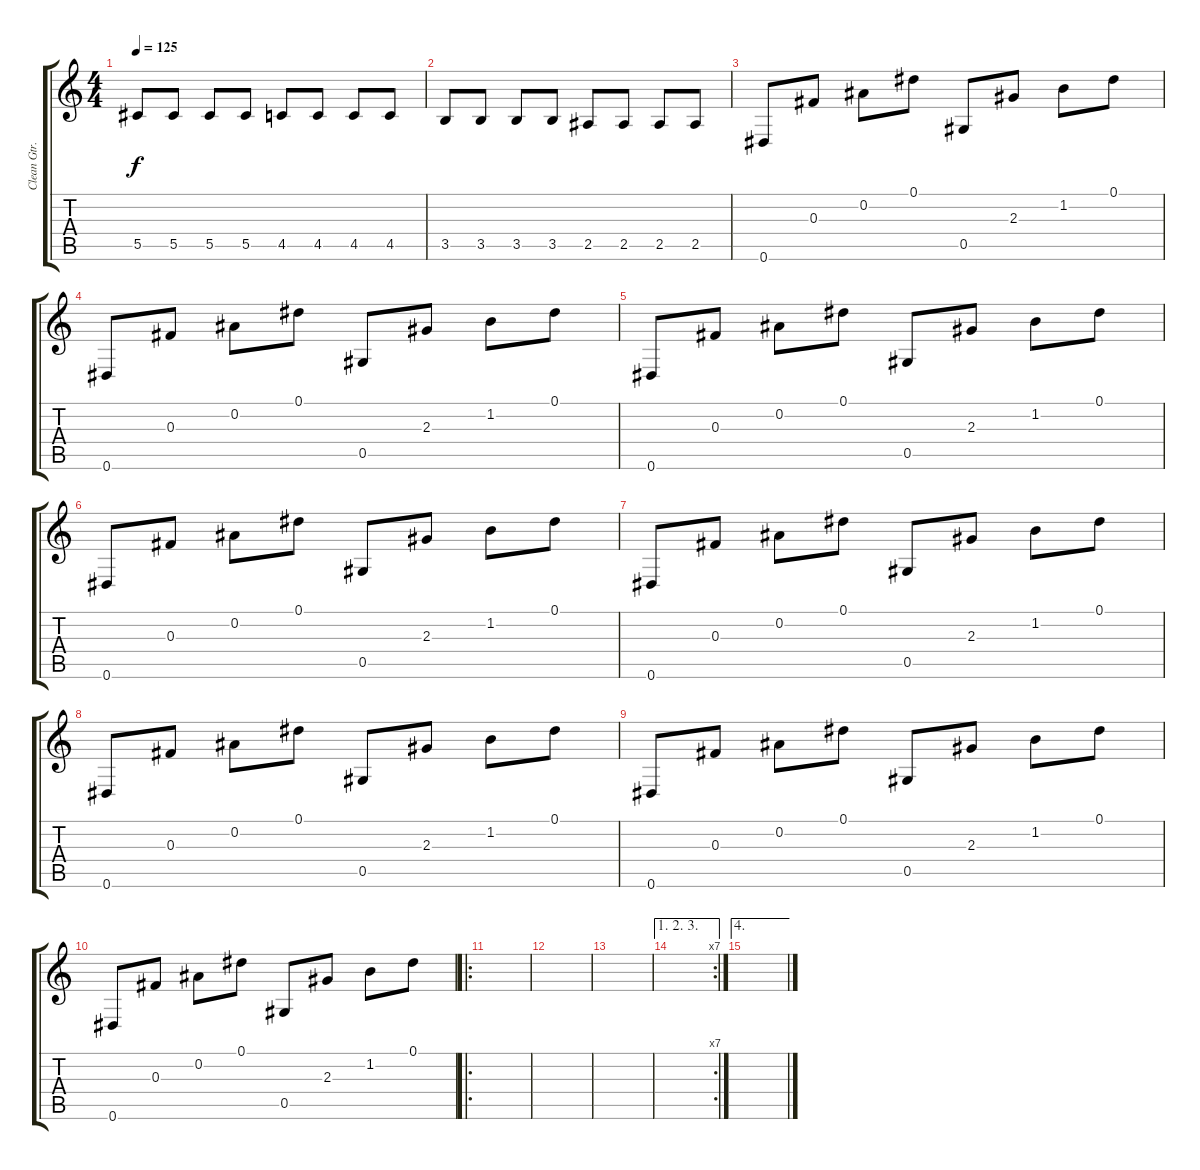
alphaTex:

\track ("Clean Gtr.1" "Clean Gtr.") {instrument electricguitarclean}
\staff {score tabs}
\tuning (Eb4 Bb3 Gb3 Db3 Ab2 Eb2) {hide}
\ts (4 4)
\tempo 125
\clef g2
\ks c
5.5.8{dy f} 5.5.8 5.5.8 5.5.8 4.5.8 4.5.8 4.5.8 4.5.8 |
3.5.8 3.5.8 3.5.8 3.5.8 2.5.8 2.5.8 2.5.8 2.5.8 |
0.6.8 0.3.8 0.2.8 0.1.8 0.5.8 2.3.8 1.2.8 0.1.8 |
0.6.8 0.3.8 0.2.8 0.1.8 0.5.8 2.3.8 1.2.8 0.1.8 |
0.6.8 0.3.8 0.2.8 0.1.8 0.5.8 2.3.8 1.2.8 0.1.8 |
0.6.8 0.3.8 0.2.8 0.1.8 0.5.8 2.3.8 1.2.8 0.1.8 |
0.6.8 0.3.8 0.2.8 0.1.8 0.5.8 2.3.8 1.2.8 0.1.8 |
0.6.8 0.3.8 0.2.8 0.1.8 0.5.8 2.3.8 1.2.8 0.1.8 |
0.6.8 0.3.8 0.2.8 0.1.8 0.5.8 2.3.8 1.2.8 0.1.8 |
0.6.8 0.3.8 0.2.8 0.1.8 0.5.8 2.3.8 1.2.8 0.1.8 |
\ro
|
|
|
\ae (1 2 3)
\rc 7
|
\ae 4
